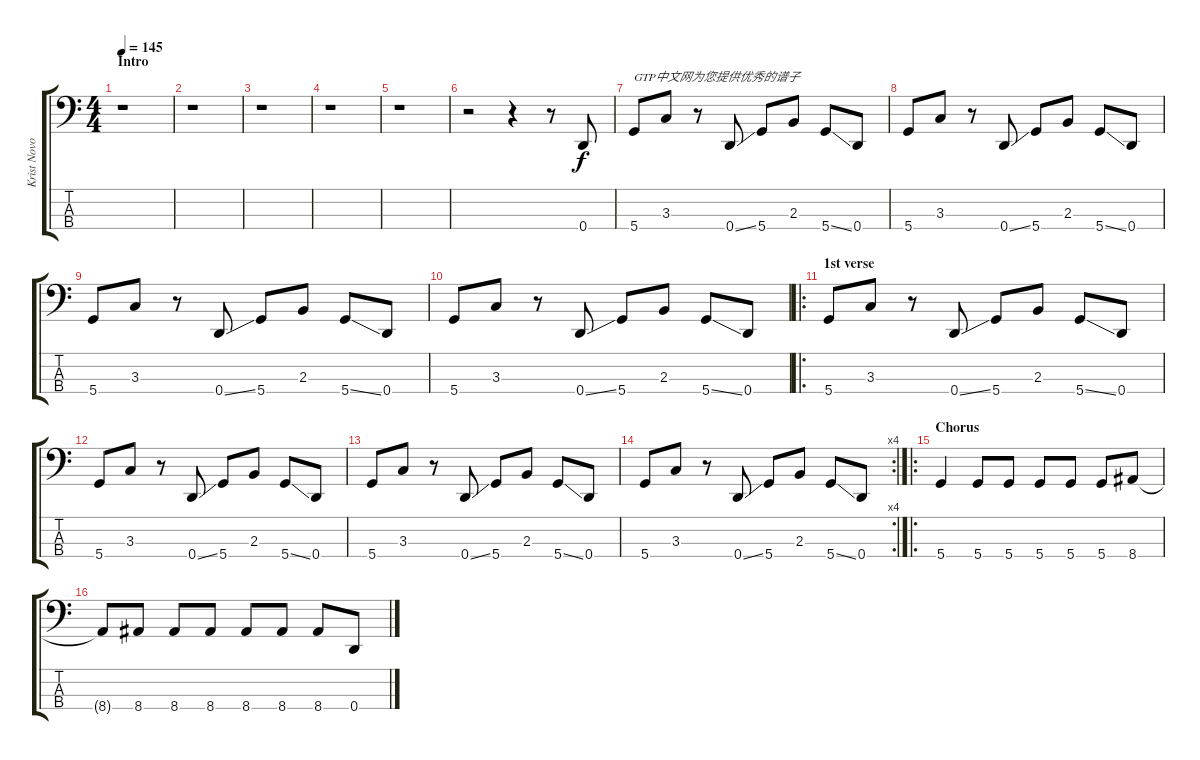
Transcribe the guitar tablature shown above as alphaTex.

\track ("Krist Novoselic" "Krist Novo") {instrument electricbasspick}
\staff {score tabs}
\tuning (G2 D2 A1 D1) {hide}
\ts (4 4)
\section ("" "Intro")
\tempo 145
\clef f4
\ks c
r.1{dy f instrument electricbasspick} |
r.1 |
r.1 |
r.1 |
r.1 |
r.2 r.4 r.8 0.4.8 |
5.4.8{txt "GTP中文网为您提供优秀的谱子"} 3.3.8 r.8 0.4{ss}.8 5.4.8 2.3.8 5.4{ss}.8 0.4.8 |
5.4.8 3.3.8 r.8 0.4{ss}.8 5.4.8 2.3.8 5.4{ss}.8 0.4.8 |
5.4.8 3.3.8 r.8 0.4{ss}.8 5.4.8 2.3.8 5.4{ss}.8 0.4.8 |
5.4.8 3.3.8 r.8 0.4{ss}.8 5.4.8 2.3.8 5.4{ss}.8 0.4.8 |
\ro
\section ("" "1st verse")
5.4.8 3.3.8 r.8 0.4{ss}.8 5.4.8 2.3.8 5.4{ss}.8 0.4.8 |
5.4.8 3.3.8 r.8 0.4{ss}.8 5.4.8 2.3.8 5.4{ss}.8 0.4.8 |
5.4.8 3.3.8 r.8 0.4{ss}.8 5.4.8 2.3.8 5.4{ss}.8 0.4.8 |
\rc 4
5.4.8 3.3.8 r.8 0.4{ss}.8 5.4.8 2.3.8 5.4{ss}.8 0.4.8 |
\ro
\section ("" "Chorus")
5.4.4 5.4.8 5.4.8 5.4.8 5.4.8 5.4.8 8.4.8 |
8.4{t}.8 8.4.8 8.4.8 8.4.8 8.4.8 8.4.8 8.4.8 0.4.8
